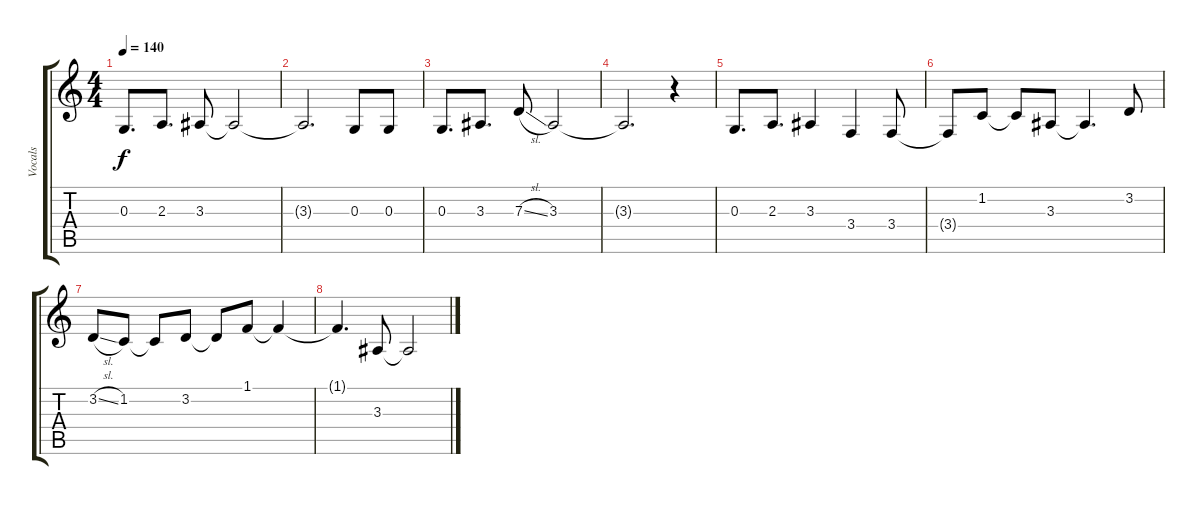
\track ("Vocals" "Vocals") {instrument voiceoohs}
\staff {score tabs}
\tuning (E4 B3 G3 D3 A2 E2) {hide}
\ts (4 4)
\tempo 140
\clef g2
\ks c
0.3.8{d dy f} 2.3.8{d} 3.3.8 3.3{t}.2 |
3.3{t}.2{d} 0.3.8 0.3.8 |
0.3.8{d} 3.3.8{d} 7.3{sl}.8 3.3.2 |
3.3{t}.2{d} r.4 |
0.3.8{d} 2.3.8{d} 3.3.4 3.4.4 3.4.8 |
3.4{t}.8 1.2.8 1.2{t}.8 3.3.8 3.3{t}.4{d} 3.2.8 |
3.2{sl}.8 1.2.8 1.2{t}.8 3.2.8 3.2{t}.8 1.1.8 1.1{t}.4 |
1.1{t}.4{d} 3.3.8 3.3{t}.2
